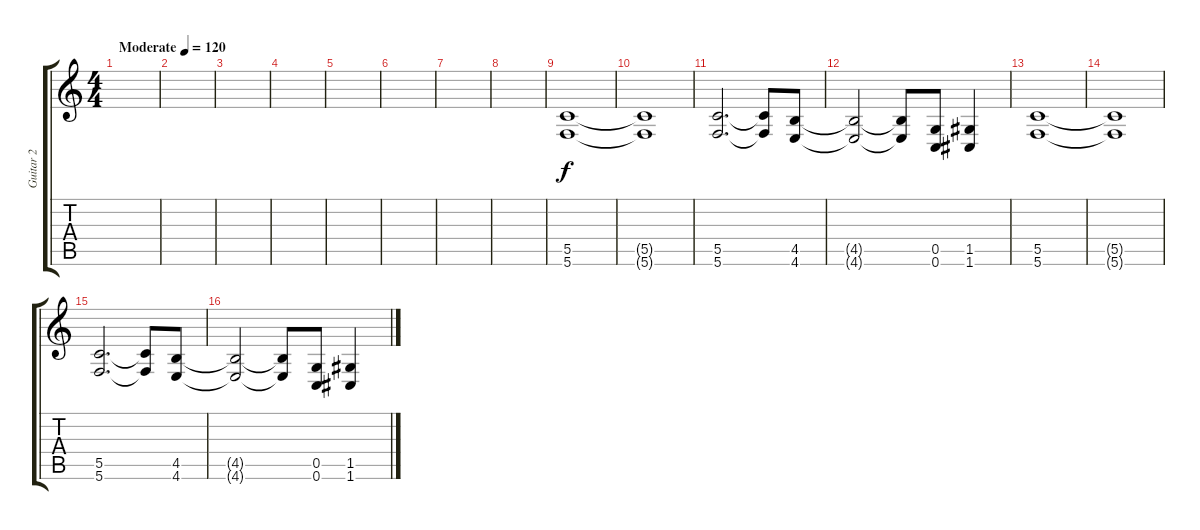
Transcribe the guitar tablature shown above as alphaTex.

\track ("Guitar 2" "Guitar 2") {instrument distortionguitar}
\staff {score tabs}
\tuning (D4 A3 F3 C3 G2 C2) {hide}
\ts (4 4)
\tempo (120 "Moderate")
\clef g2
\ks c
|
|
|
|
|
|
|
|
(5.5 5.6).1 |
(5.5{t} 5.6{t}).1 |
(5.5 5.6).2{d} (5.5{t} 5.6{t}).8 (4.5 4.6).8 |
(4.5{t} 4.6{t}).2 (4.5{t} 4.6{t}).8 (0.5 0.6).8 (1.5 1.6).4 |
(5.5 5.6).1 |
(5.5{t} 5.6{t}).1 |
(5.5 5.6).2{d} (5.5{t} 5.6{t}).8 (4.5 4.6).8 |
(4.5{t} 4.6{t}).2 (4.5{t} 4.6{t}).8 (0.5 0.6).8 (1.5 1.6).4
